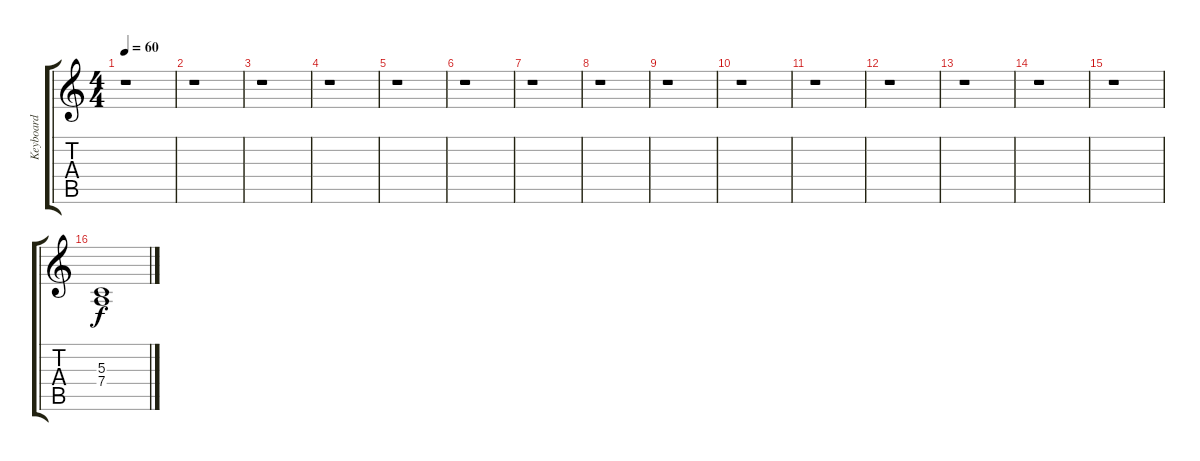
\track ("Keyboard" "Keyboard") {instrument choiraahs}
\staff {score tabs}
\tuning (E4 B3 G3 D3 A2 E2) {hide}
\ts (4 4)
\tempo 60
\clef g2
\ks c
r.1{dy f} |
r.1 |
r.1 |
r.1 |
r.1 |
r.1 |
r.1 |
r.1 |
r.1 |
r.1 |
r.1 |
r.1 |
r.1 |
r.1 |
r.1 |
(5.3 7.4).1{volume 7}
